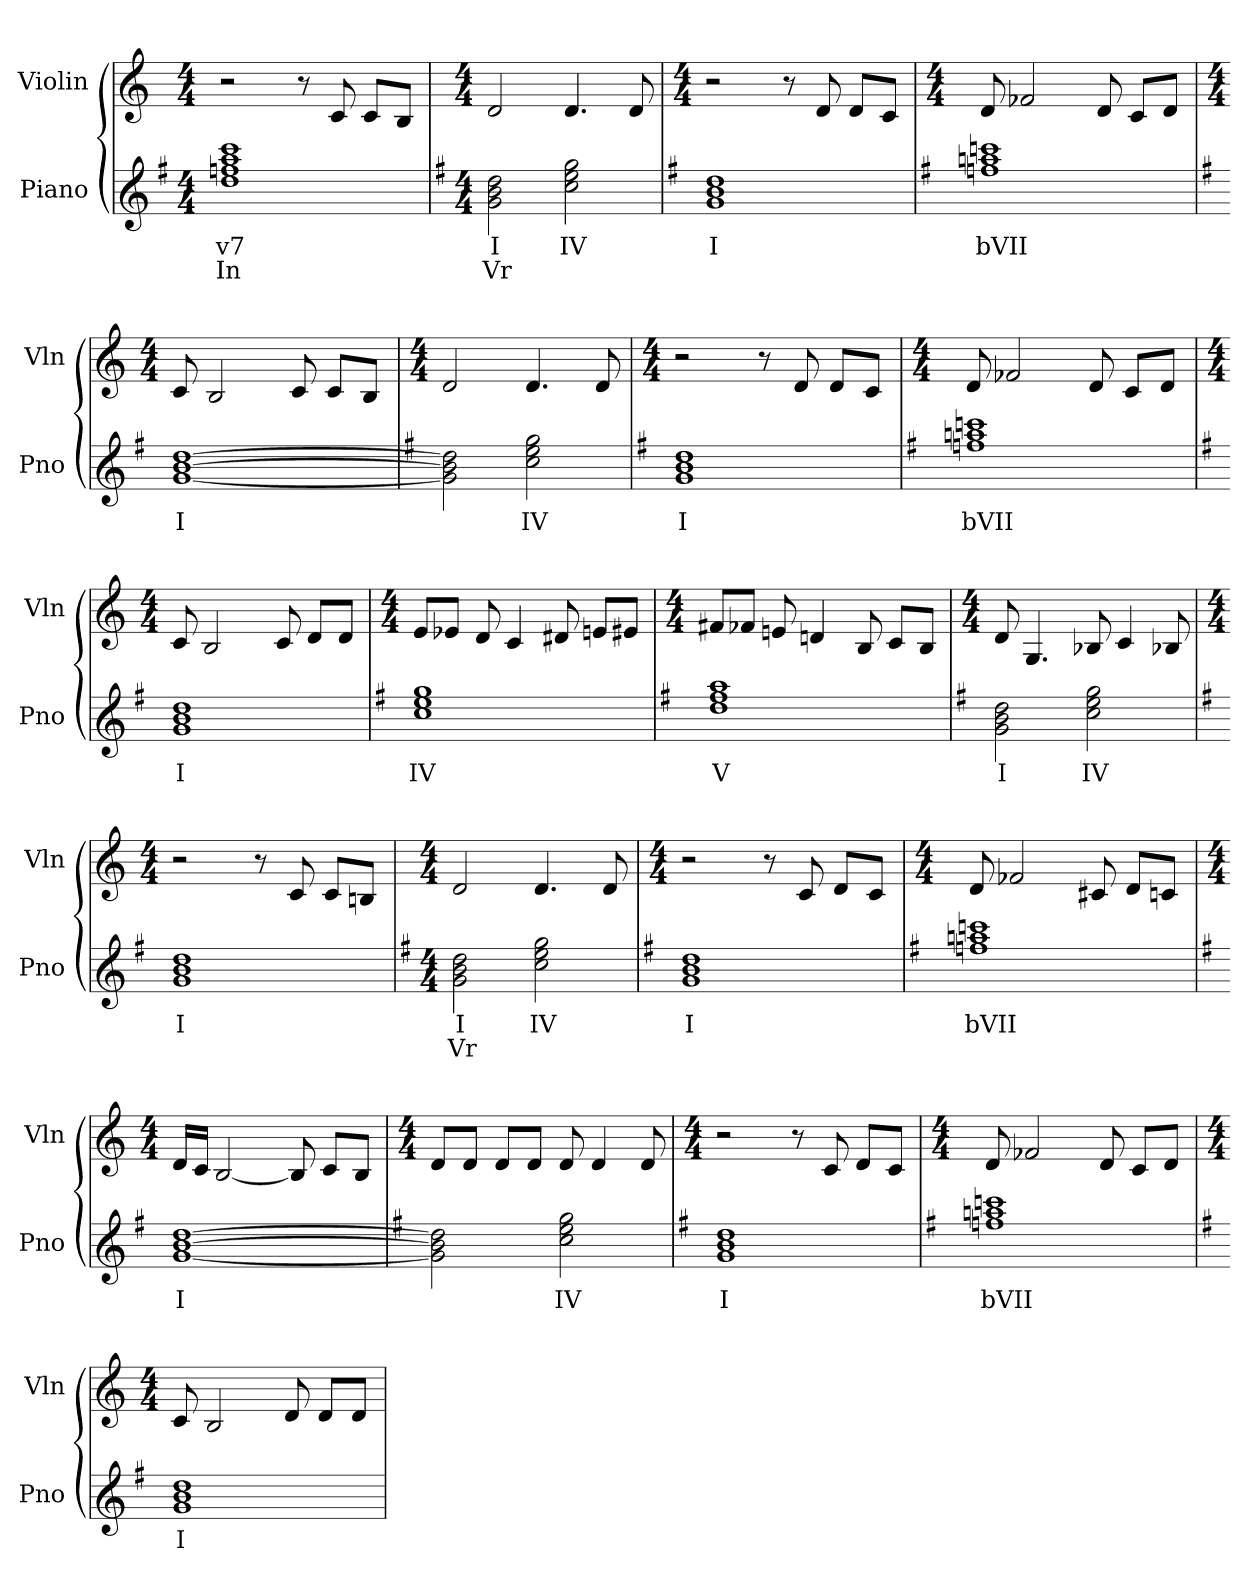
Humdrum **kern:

**kern	**text	**text	**kern
*part2	*part2	*part2	*part1
*staff2	*staff2	*staff2	*staff1
*I"Piano	*	*	*I"Violin
*I'Pno	*	*	*I'Vln
*k[f#]	*	*	*
*G:	*	*	*
*M4/4	*	*	*M4/4
=	=	=	=
1dd 1ffn 1aa 1ccc	v7	In	2r
.	.	.	8r
.	.	.	8c
.	.	.	8cL
.	.	.	8BJ
=	=	=	=
*k[f#]	*	*	*
*G:	*	*	*
*M4/4	*	*	*M4/4
2g 2b 2dd	I	Vr	2d
2cc 2ee 2gg	IV	.	4.d
.	.	.	8d
=	=	=	=
*k[f#]	*	*	*
*G:	*	*	*
*	*	*	*M4/4
1g 1b 1dd	I	.	2r
.	.	.	8r
.	.	.	8d
.	.	.	8dL
.	.	.	8cJ
=	=	=	=
*k[f#]	*	*	*
*G:	*	*	*
*	*	*	*M4/4
1ffn 1aan 1cccn	bVII	.	8d
.	.	.	2f-X
.	.	.	8d
.	.	.	8cL
.	.	.	8dJ
=	=	=	=
*k[f#]	*	*	*
*G:	*	*	*
*	*	*	*M4/4
[1g [1b [1dd	I	.	8c
.	.	.	2B
.	.	.	8c
.	.	.	8cL
.	.	.	8BJ
=	=	=	=
*k[f#]	*	*	*
*G:	*	*	*
*	*	*	*M4/4
2g] 2b] 2dd]	.	.	2d
2cc 2ee 2gg	IV	.	4.d
.	.	.	8d
=	=	=	=
*k[f#]	*	*	*
*G:	*	*	*
*	*	*	*M4/4
1g 1b 1dd	I	.	2r
.	.	.	8r
.	.	.	8d
.	.	.	8dL
.	.	.	8cJ
=	=	=	=
*k[f#]	*	*	*
*G:	*	*	*
*	*	*	*M4/4
1ffn 1aan 1cccn	bVII	.	8d
.	.	.	2f-X
.	.	.	8d
.	.	.	8cL
.	.	.	8dJ
=	=	=	=
*k[f#]	*	*	*
*G:	*	*	*
*	*	*	*M4/4
1g 1b 1dd	I	.	8c
.	.	.	2B
.	.	.	8c
.	.	.	8dL
.	.	.	8dJ
=	=	=	=
*k[f#]	*	*	*
*G:	*	*	*
*	*	*	*M4/4
1cc 1ee 1gg	IV	.	8eL
.	.	.	8e-XJ
.	.	.	8d
.	.	.	4c
.	.	.	8d#X
.	.	.	8enL
.	.	.	8e#XJ
=	=	=	=
*k[f#]	*	*	*
*G:	*	*	*
*	*	*	*M4/4
1dd 1ff# 1aa	V	.	8f#XL
.	.	.	8f-XJ
.	.	.	8en
.	.	.	4dn
.	.	.	8B
.	.	.	8cL
.	.	.	8BJ
=	=	=	=
*k[f#]	*	*	*
*G:	*	*	*
*	*	*	*M4/4
2g 2b 2dd	I	.	8d
.	.	.	4.G
2cc 2ee 2gg	IV	.	8B-X
.	.	.	4c
.	.	.	8B-X
=	=	=	=
*k[f#]	*	*	*
*G:	*	*	*
*	*	*	*M4/4
1g 1b 1dd	I	.	2r
.	.	.	8r
.	.	.	8c
.	.	.	8cL
.	.	.	8BnJ
=	=	=	=
*k[f#]	*	*	*
*G:	*	*	*
*M4/4	*	*	*M4/4
2g 2b 2dd	I	Vr	2d
2cc 2ee 2gg	IV	.	4.d
.	.	.	8d
=	=	=	=
*k[f#]	*	*	*
*G:	*	*	*
*	*	*	*M4/4
1g 1b 1dd	I	.	2r
.	.	.	8r
.	.	.	8c
.	.	.	8dL
.	.	.	8cJ
=	=	=	=
*k[f#]	*	*	*
*G:	*	*	*
*	*	*	*M4/4
1ffn 1aan 1cccn	bVII	.	8d
.	.	.	2f-X
.	.	.	8c#X
.	.	.	8dL
.	.	.	8cnJ
=	=	=	=
*k[f#]	*	*	*
*G:	*	*	*
*	*	*	*M4/4
[1g [1b [1dd	I	.	16dLL
.	.	.	16cJJ
.	.	.	[2B
.	.	.	8B]
.	.	.	8cL
.	.	.	8BJ
=	=	=	=
*k[f#]	*	*	*
*G:	*	*	*
*	*	*	*M4/4
2g] 2b] 2dd]	.	.	8dL
.	.	.	8dJ
.	.	.	8dL
.	.	.	8dJ
2cc 2ee 2gg	IV	.	8d
.	.	.	4d
.	.	.	8d
=	=	=	=
*k[f#]	*	*	*
*G:	*	*	*
*	*	*	*M4/4
1g 1b 1dd	I	.	2r
.	.	.	8r
.	.	.	8c
.	.	.	8dL
.	.	.	8cJ
=	=	=	=
*k[f#]	*	*	*
*G:	*	*	*
*	*	*	*M4/4
1ffn 1aan 1cccn	bVII	.	8d
.	.	.	2f-X
.	.	.	8d
.	.	.	8cL
.	.	.	8dJ
=	=	=	=
*k[f#]	*	*	*
*G:	*	*	*
*	*	*	*M4/4
1g 1b 1dd	I	.	8c
.	.	.	2B
.	.	.	8d
.	.	.	8dL
.	.	.	8dJ
=	=	=	=
*-	*-	*-	*-
